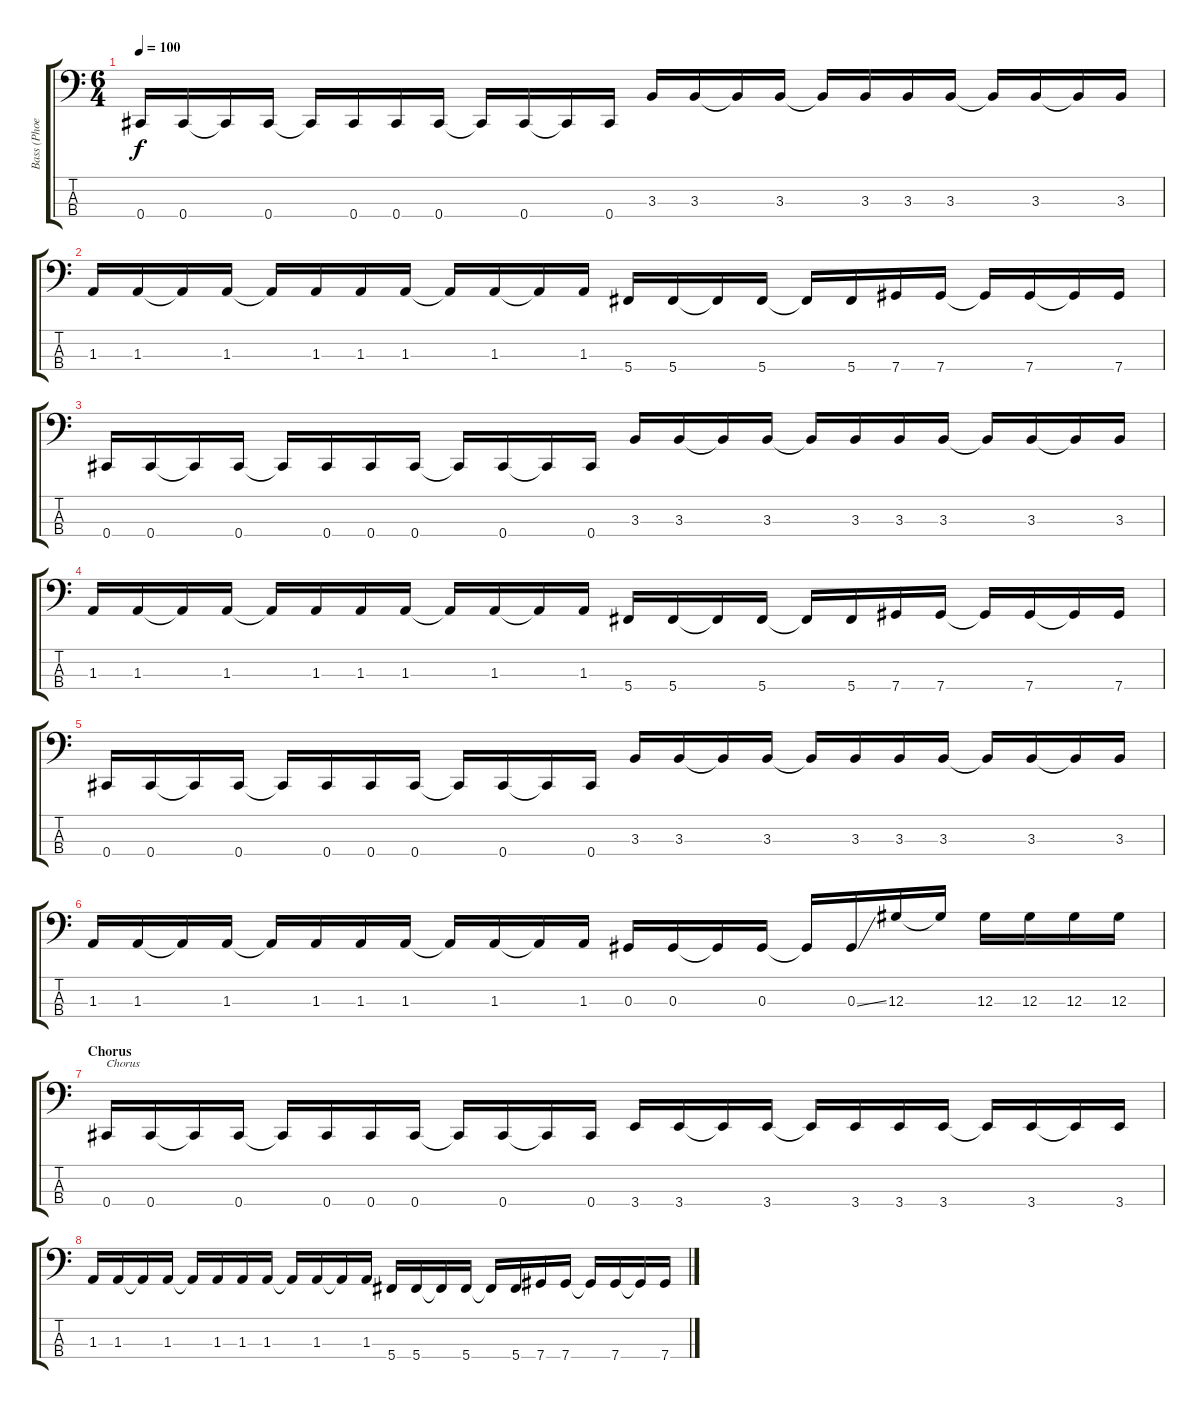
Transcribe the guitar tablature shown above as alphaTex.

\track ("Bass (Phoenix)" "Bass (Phoe") {instrument electricbassfinger}
\staff {score tabs}
\tuning (Gb2 Db2 Ab1 Db1) {hide}
\ts (6 4)
\tempo 100
\clef f4
\ks c
0.4.16{dy f volume 10} 0.4.16 0.4{t}.16 0.4.16 0.4{t}.16 0.4.16 0.4.16 0.4.16 0.4{t}.16 0.4.16 0.4{t}.16 0.4.16 3.3.16 3.3.16 3.3{t}.16 3.3.16 3.3{t}.16 3.3.16 3.3.16 3.3.16 3.3{t}.16 3.3.16 3.3{t}.16 3.3.16 |
1.3.16{volume 10} 1.3.16 1.3{t}.16 1.3.16 1.3{t}.16 1.3.16 1.3.16 1.3.16 1.3{t}.16 1.3.16 1.3{t}.16 1.3.16 5.4.16 5.4.16 5.4{t}.16 5.4.16 5.4{t}.16 5.4.16 7.4.16 7.4.16 7.4{t}.16 7.4.16 7.4{t}.16 7.4.16 |
0.4.16{volume 10} 0.4.16 0.4{t}.16 0.4.16 0.4{t}.16 0.4.16 0.4.16 0.4.16 0.4{t}.16 0.4.16 0.4{t}.16 0.4.16 3.3.16 3.3.16 3.3{t}.16 3.3.16 3.3{t}.16 3.3.16 3.3.16 3.3.16 3.3{t}.16 3.3.16 3.3{t}.16 3.3.16 |
1.3.16{volume 10} 1.3.16 1.3{t}.16 1.3.16 1.3{t}.16 1.3.16 1.3.16 1.3.16 1.3{t}.16 1.3.16 1.3{t}.16 1.3.16 5.4.16 5.4.16 5.4{t}.16 5.4.16 5.4{t}.16 5.4.16 7.4.16 7.4.16 7.4{t}.16 7.4.16 7.4{t}.16 7.4.16 |
0.4.16{volume 10} 0.4.16 0.4{t}.16 0.4.16 0.4{t}.16 0.4.16 0.4.16 0.4.16 0.4{t}.16 0.4.16 0.4{t}.16 0.4.16 3.3.16 3.3.16 3.3{t}.16 3.3.16 3.3{t}.16 3.3.16 3.3.16 3.3.16 3.3{t}.16 3.3.16 3.3{t}.16 3.3.16 |
1.3.16{volume 10} 1.3.16 1.3{t}.16 1.3.16 1.3{t}.16 1.3.16 1.3.16 1.3.16 1.3{t}.16 1.3.16 1.3{t}.16 1.3.16 0.3.16 0.3.16 0.3{t}.16 0.3.16 0.3{t}.16 0.3{ss}.16 12.3.16 12.3{t}.16 12.3.16 12.3.16 12.3.16 12.3.16 |
\section ("" "Chorus")
0.4.16{txt "Chorus" volume 16} 0.4.16 0.4{t}.16 0.4.16 0.4{t}.16 0.4.16 0.4.16 0.4.16 0.4{t}.16 0.4.16 0.4{t}.16 0.4.16 3.4.16 3.4.16 3.4{t}.16 3.4.16 3.4{t}.16 3.4.16 3.4.16 3.4.16 3.4{t}.16 3.4.16 3.4{t}.16 3.4.16 |
1.3.16 1.3.16 1.3{t}.16 1.3.16 1.3{t}.16 1.3.16 1.3.16 1.3.16 1.3{t}.16 1.3.16 1.3{t}.16 1.3.16 5.4.16 5.4.16 5.4{t}.16 5.4.16 5.4{t}.16 5.4.16 7.4.16 7.4.16 7.4{t}.16 7.4.16 7.4{t}.16 7.4.16
